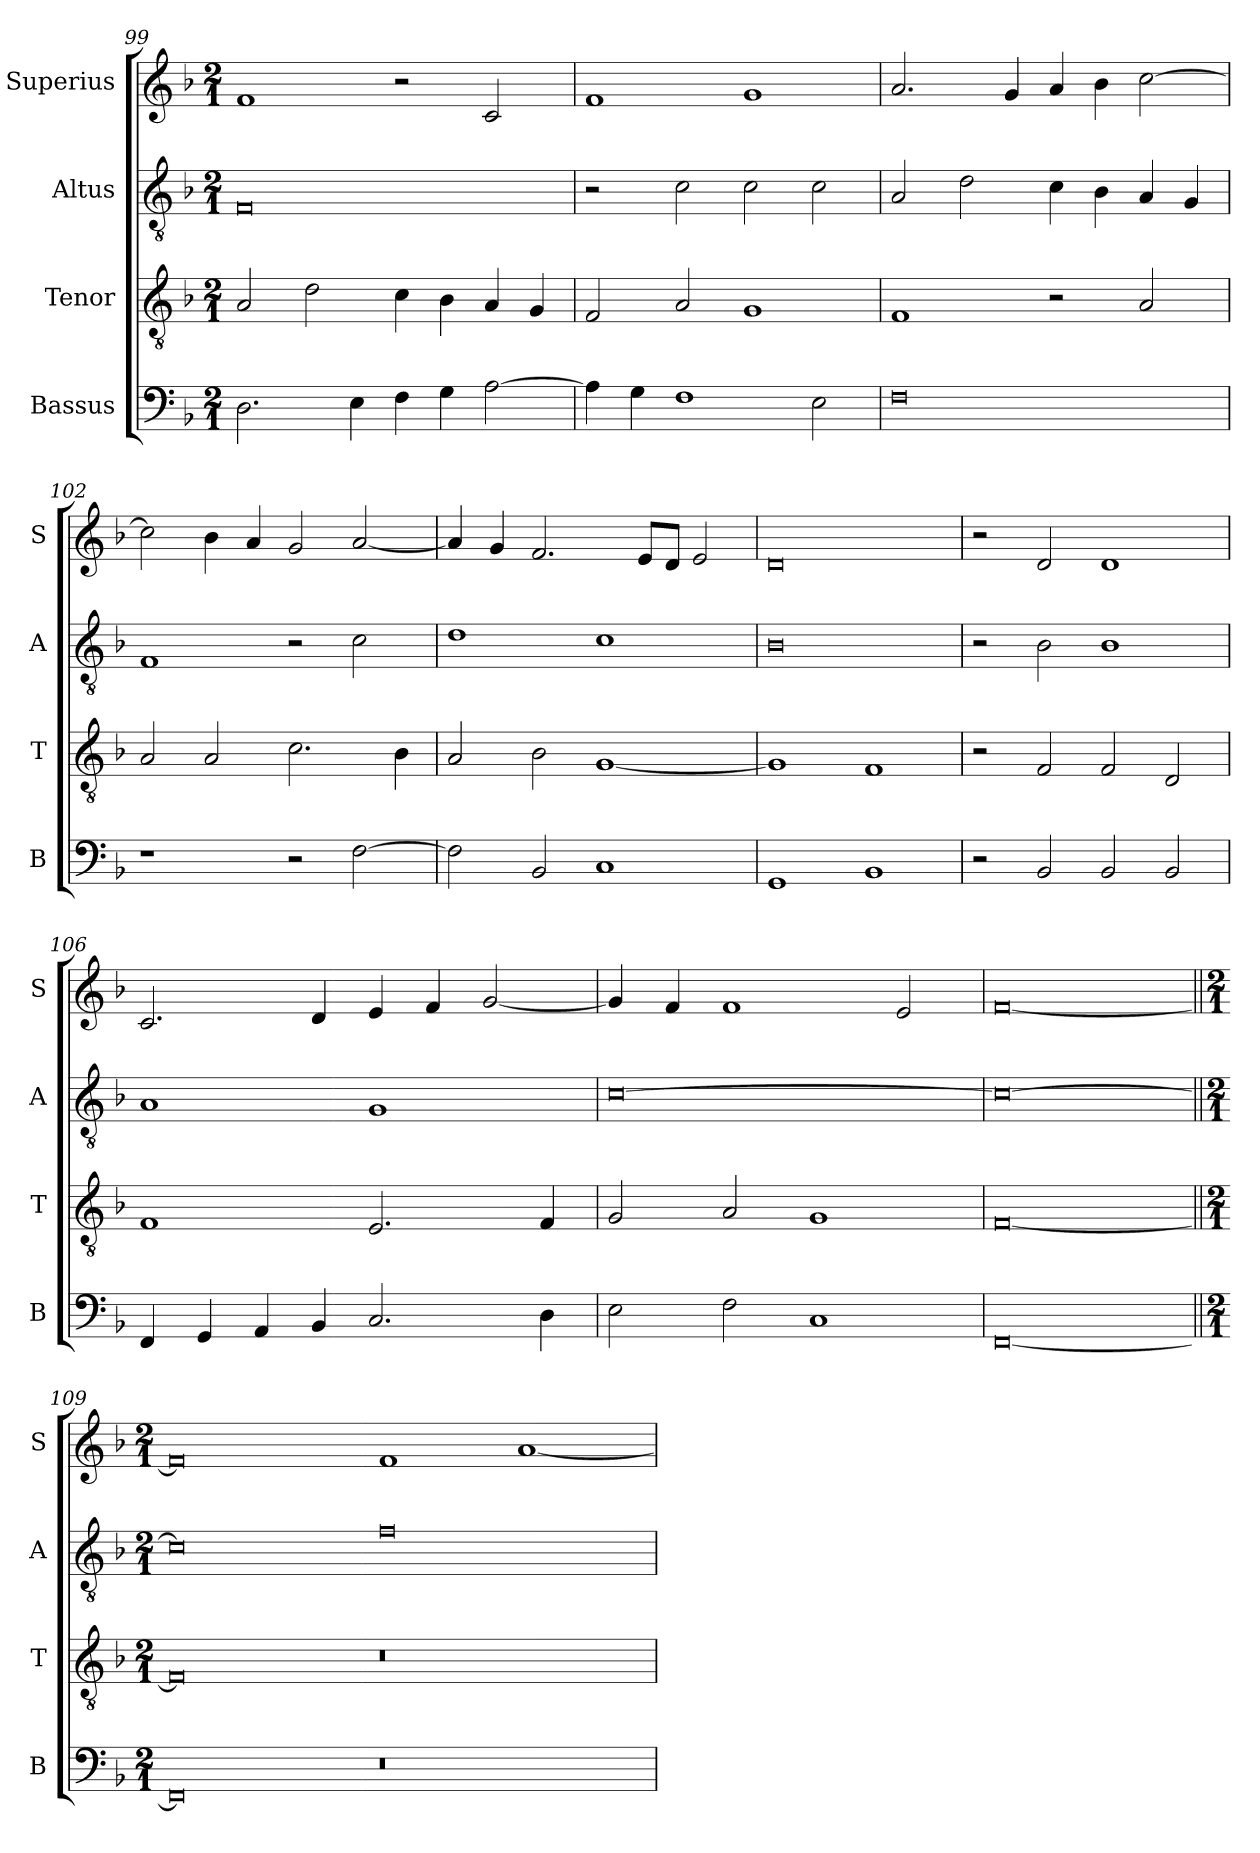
**kern	**kern	**kern	**kern
*part4	*part3	*part2	*part1
*staff4	*staff3	*staff2	*staff1
*I"Bassus	*I"Tenor	*I"Altus	*I"Superius
*I'B	*I'T	*I'A	*I'S
*clefF4	*clefGv2	*clefGv2	*clefG2
*k[b-]	*k[b-]	*k[b-]	*k[b-]
*F:	*F:	*F:	*F:
*M2/1	*M2/1	*M2/1	*M2/1
=99	=99	=99	=99
2.D	2A	0F	1f
.	2d	.	.
4E	.	.	.
4F	4c	.	2r
4G	4B-	.	.
[2A	4A	.	2c
.	4G	.	.
=100	=100	=100	=100
4A]	2F	2r	1f
4G	.	.	.
1F	2A	2c	.
.	1G	2c	1g
2E	.	2c	.
=101	=101	=101	=101
0F	1F	2A	2.a
.	.	2d	.
.	.	.	4g
.	2r	4c	4a
.	.	4B-	4b-
.	2A	4A	[2cc
.	.	4G	.
=102	=102	=102	=102
1r	2A	1F	2cc]
.	2A	.	4b-
.	.	.	4a
2r	2.c	2r	2g
[2F	.	2c	[2a
.	4B-	.	.
=103	=103	=103	=103
2F]	2A	1d	4a]
.	.	.	4g
2BB-	2B-	.	2.f
1C	[1G	1c	.
.	.	.	8eL
.	.	.	8dJ
.	.	.	2e
=104	=104	=104	=104
1GG	1G]	0B-	0d
1BB-	1F	.	.
=105	=105	=105	=105
2r	2r	2r	2r
2BB-	2F	2B-	2d
2BB-	2F	1B-	1d
2BB-	2D	.	.
=106	=106	=106	=106
4FF	1F	1A	2.c
4GG	.	.	.
4AA	.	.	.
4BB-	.	.	4d
2.C	2.E	1G	4e
.	.	.	4f
.	.	.	[2g
4D	4F	.	.
=107	=107	=107	=107
2E	2G	[0c	4g]
.	.	.	4f
2F	2A	.	1f
1C	1G	.	.
.	.	.	2e
=108	=108	=108	=108
[0FF	[0F	0c_	[0f
=109||	=109||	=109||	=109||
*M2/1	*M2/1	*M2/1	*M2/1
0FF]	0F]	0c]	0f]
0r	0r	0f	1f
.	.	.	[1a
=	=	=	=
*-	*-	*-	*-
